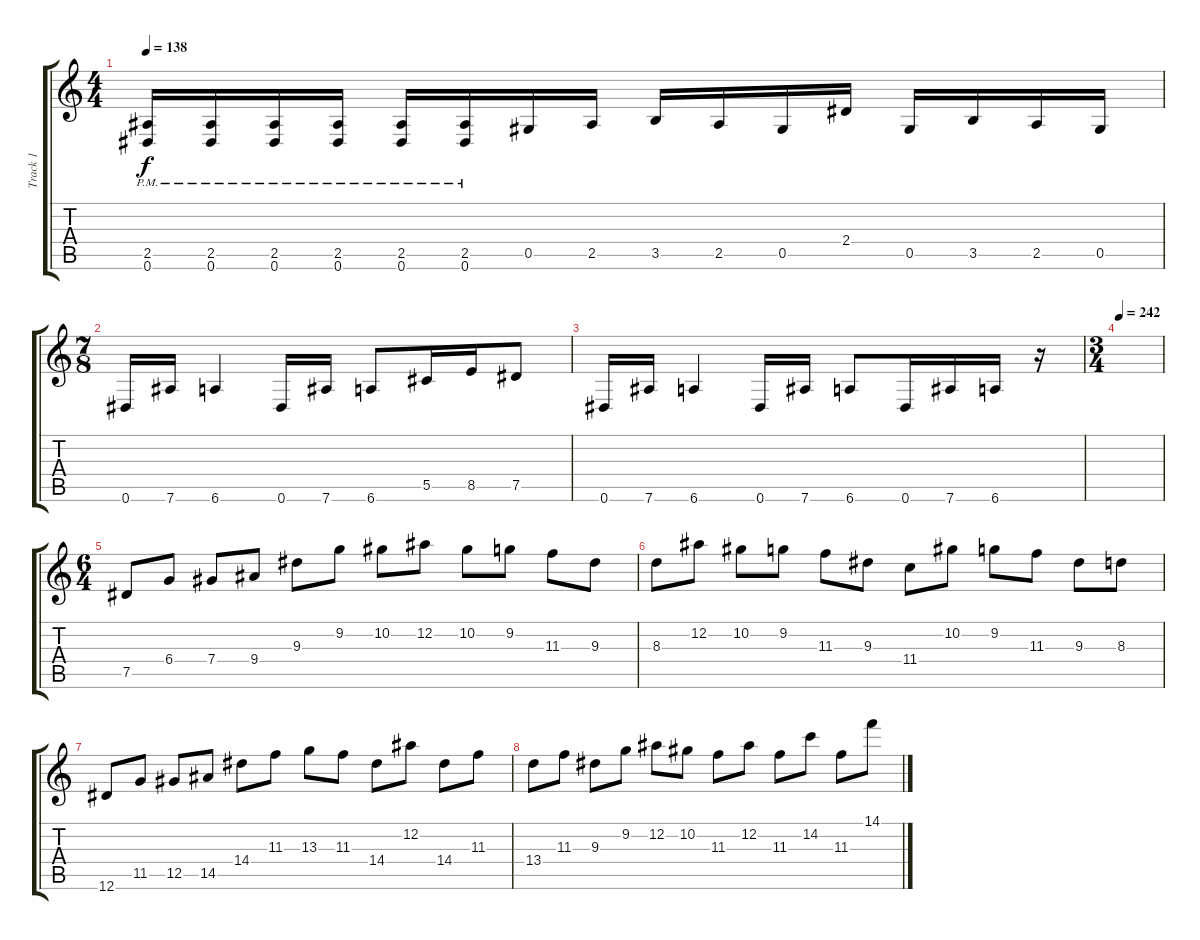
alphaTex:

\track ("Track 1" "Track 1") {instrument distortionguitar}
\staff {score tabs}
\tuning (Eb4 Bb3 Gb3 Db3 Ab2 Eb2) {hide}
\ts (4 4)
\tempo 138
\clef g2
\ks c
(2.5{pm} 0.6{pm}).16{dy f} (2.5{pm} 0.6{pm}).16 (2.5{pm} 0.6{pm}).16 (2.5{pm} 0.6{pm}).16 (2.5{pm} 0.6{pm}).16 (2.5{pm} 0.6{pm}).16 0.5.16 2.5.16 3.5.16 2.5.16 0.5.16 2.4.16 0.5.16 3.5.16 2.5.16 0.5.16 |
\ts (7 8)
0.6.16 7.6.16 6.6.4 0.6.16 7.6.16 6.6.8 5.5.16 8.5.16 7.5.8 |
0.6.16 7.6.16 6.6.4 0.6.16 7.6.16 6.6.8 0.6.16 7.6.16 6.6.16 r.16 |
\ts (3 4)
\tempo 242
|
\ts (6 4)
7.5.8 6.4.8 7.4.8 9.4.8 9.3.8 9.2.8 10.2.8 12.2.8 10.2.8 9.2.8 11.3.8 9.3.8 |
8.3.8 12.2.8 10.2.8 9.2.8 11.3.8 9.3.8 11.4.8 10.2.8 9.2.8 11.3.8 9.3.8 8.3.8 |
12.6.8 11.5.8 12.5.8 14.5.8 14.4.8 11.3.8 13.3.8 11.3.8 14.4.8 12.2.8 14.4.8 11.3.8 |
13.4.8 11.3.8 9.3.8 9.2.8 12.2.8 10.2.8 11.3.8 12.2.8 11.3.8 14.2.8 11.3.8 14.1.8
